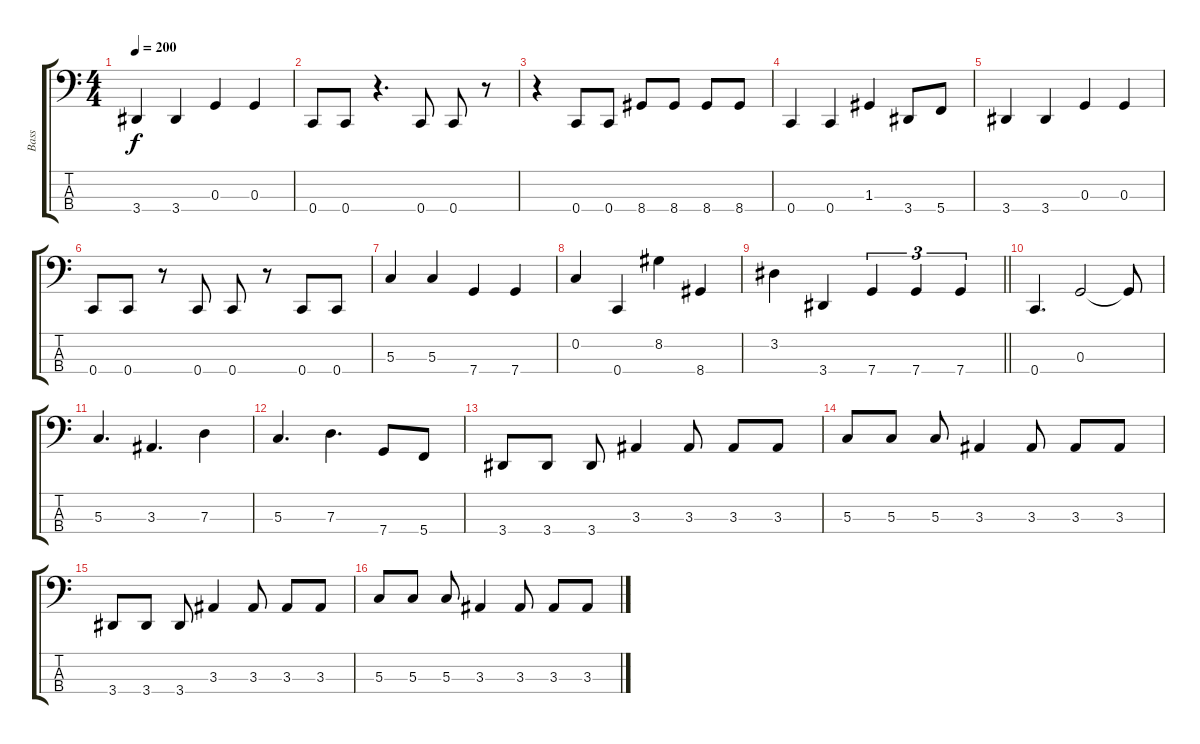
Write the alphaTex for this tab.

\track ("Bass" "Bass") {instrument electricbassfinger}
\staff {score tabs}
\tuning (F2 C2 G1 C1) {hide}
\ts (4 4)
\tempo 200
\clef f4
\ks c
3.4.4{dy f} 3.4.4 0.3.4 0.3.4 |
0.4.8 0.4.8 r.4{d} 0.4.8 0.4.8 r.8 |
r.4 0.4.8 0.4.8 8.4.8 8.4.8 8.4.8 8.4.8 |
0.4.4 0.4.4 1.3.4 3.4.8 5.4.8 |
3.4.4 3.4.4 0.3.4 0.3.4 |
0.4.8 0.4.8 r.8 0.4.8 0.4.8 r.8 0.4.8 0.4.8 |
5.3.4 5.3.4 7.4.4 7.4.4 |
0.2.4 0.4.4 8.2.4 8.4.4 |
\barLineRight lightlight
3.2.4 3.4.4 7.4.4{tu (3 2)} 7.4.4{tu (3 2)} 7.4.4{tu (3 2)} |
\section ("" " ")
0.4.4{d} 0.3.2 0.3{t}.8 |
5.3.4{d} 3.3.4{d} 7.3.4 |
5.3.4{d} 7.3.4{d} 7.4.8 5.4.8 |
3.4.8 3.4.8 3.4.8 3.3.4 3.3.8 3.3.8 3.3.8 |
5.3.8 5.3.8 5.3.8 3.3.4 3.3.8 3.3.8 3.3.8 |
3.4.8 3.4.8 3.4.8 3.3.4 3.3.8 3.3.8 3.3.8 |
5.3.8 5.3.8 5.3.8 3.3.4 3.3.8 3.3.8 3.3.8
